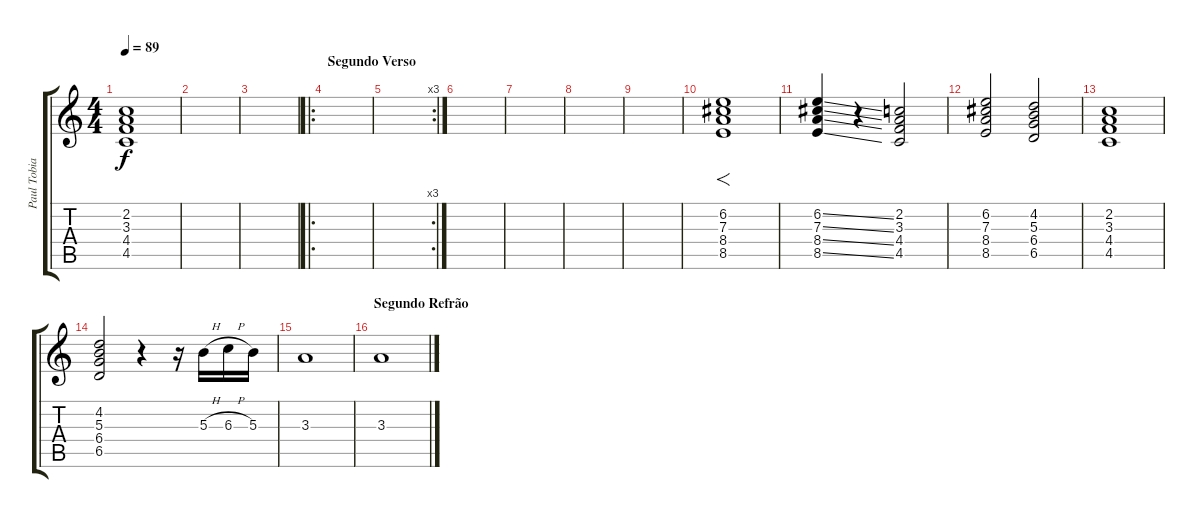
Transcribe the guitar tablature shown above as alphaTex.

\track ("Paul Tobias" "Paul Tobia") {instrument distortionguitar}
\staff {score tabs}
\tuning (Eb4 Bb3 Gb3 Db3 Ab2 Eb2) {hide}
\ts (4 4)
\tempo 89
\clef g2
\ks c
(2.2 3.3 4.4 4.5).1{dy f} |
|
|
\ro
\section ("" "Segundo Verso")
|
\rc 3
|
|
|
|
|
(6.2 7.3 8.4 8.5).1{f} |
(6.2{ss} 7.3{ss} 8.4{ss} 8.5{ss}).4 r.4 (2.2 3.3 4.4 4.5).2 |
(6.2 7.3 8.4 8.5).2 (4.2 5.3 6.4 6.5).2 |
(2.2 3.3 4.4 4.5).1 |
(4.2 5.3 6.4 6.5).2 r.4 r.16 5.3{h}.16 6.3{h}.16 5.3.16 |
3.3.1 |
\section ("" "Segundo Refrão")
3.3.1
